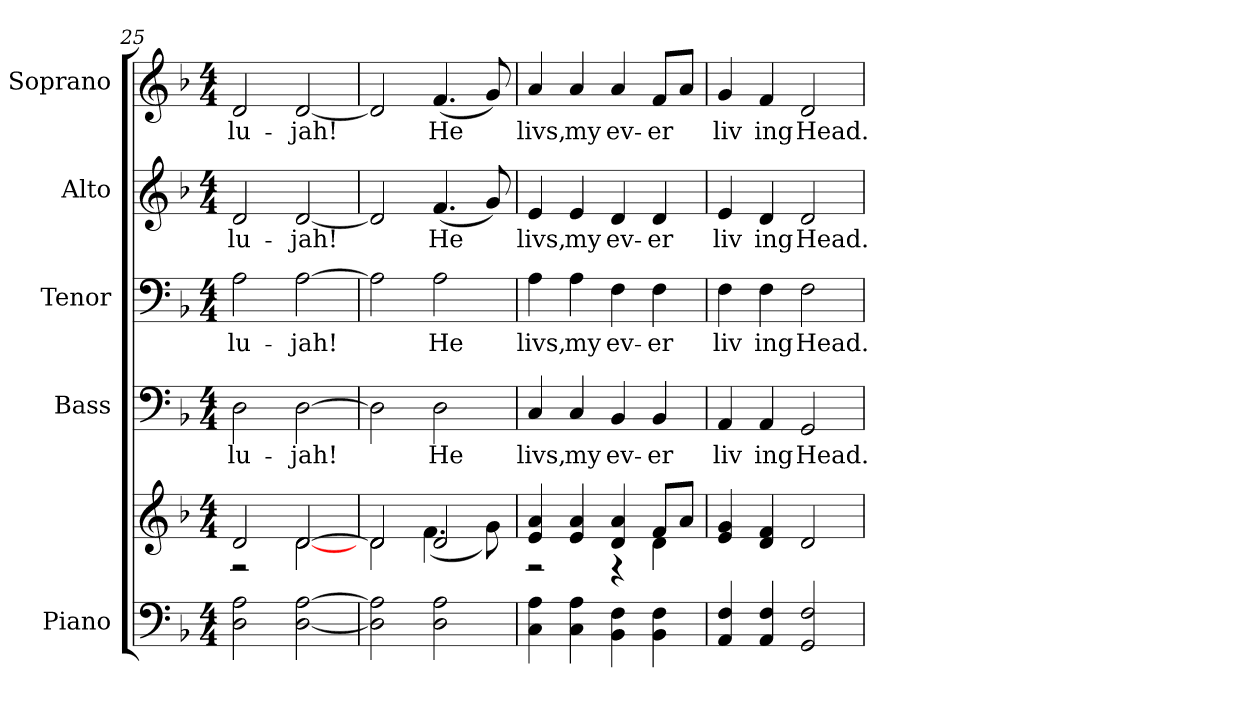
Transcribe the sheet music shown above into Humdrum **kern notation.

**kern	**kern	**kern	**text	**kern	**text	**kern	**text	**kern	**text
*part5	*part5	*part4	*part4	*part3	*part3	*part2	*part2	*part1	*part1
*staff6	*staff5	*staff4	*staff4	*staff3	*staff3	*staff2	*staff2	*staff1	*staff1
*I"Piano	*	*I"Bass	*	*I"Tenor	*	*I"Alto	*	*I"Soprano	*
*I'Pno.	*	*I'B.	*	*I'T.	*	*I'A.	*	*I'S.	*
*clefF4	*clefG2	*clefF4	*	*clefF4	*	*clefG2	*	*clefG2	*
*k[b-]	*k[b-]	*k[b-]	*	*k[b-]	*	*k[b-]	*	*k[b-]	*
*d:	*d:	*d:	*	*d:	*	*d:	*	*d:	*
*M4/4	*M4/4	*M4/4	*	*M4/4	*	*M4/4	*	*M4/4	*
=25	=25	=25	=25	=25	=25	=25	=25	=25	=25
*	*^	*	*	*	*	*	*	*	*
!	!	!	!	!LO:LY:b:color=#000000	!	!	!	!	!	!
!	!	!	!	!	!	!LO:LY:b:color=#000000	!	!	!	!
!	!	!	!	!	!	!	!	!LO:LY:b:color=#000000	!	!
!	!	!	!	!	!	!	!	!	!	!LO:LY:b:color=#000000
2Di\ 2Ai	2di/	2r	2Di\	lu-	2Ai\	lu-	2di/	lu-	2di/	lu-
!	!	!	!	!LO:LY:b:color=#000000	!	!	!	!	!	!
!	!	!	!	!	!	!LO:LY:b:color=#000000	!	!	!	!
!	!	!	!	!	!	!	!	!LO:LY:b:color=#000000	!	!
!	!	!	!	!	!	!	!	!	!	!LO:LY:b:color=#000000
[<2Di\ [>2Ai	[>2di/	[<2di\	[>2Di\	-jah!	[>2Ai\	-jah!	[<2di/	-jah!	[<2di/	-jah!
!!LO:PB:g=z
=26	=26	=26	=26	=26	=26	=26	=26	=26	=26	=26
2Di\] 2Ai]	2di/]	2di\	2Di\]	.	2Ai\]	.	2di/]	.	2di/]	.
!	!	!	!	!LO:LY:b:color=#000000	!	!	!	!	!	!
!	!	!	!	!	!	!LO:LY:b:color=#000000	!	!	!	!
!	!	!	!	!	!	!	!	!LO:LY:b:color=#000000	!	!
!	!	!	!	!	!	!	!	!	!	!LO:LY:b:color=#000000
2Di\ 2Ai	2di/	(4.fi\	2Di\	He	2Ai\	He	(4.fi/	He	(4.fi/	He
.	.	8gi\)	.	.	.	.	8gi/)	.	8gi/)	.
=27	=27	=27	=27	=27	=27	=27	=27	=27	=27	=27
!	!	!	!	!LO:LY:b:color=#000000	!	!	!	!	!	!
!	!	!	!	!	!	!LO:LY:b:color=#000000	!	!	!	!
!	!	!	!	!	!	!	!	!LO:LY:b:color=#000000	!	!
!	!	!	!	!	!	!	!	!	!	!LO:LY:b:color=#000000
4Ci\ 4Ai	4ei/ 4ai	2r	4Ci/	livs,	4Ai\	livs,	4ei/	livs,	4ai/	livs,
!	!	!	!	!LO:LY:b:color=#000000	!	!	!	!	!	!
!	!	!	!	!	!	!LO:LY:b:color=#000000	!	!	!	!
!	!	!	!	!	!	!	!	!LO:LY:b:color=#000000	!	!
!	!	!	!	!	!	!	!	!	!	!LO:LY:b:color=#000000
4Ci\ 4Ai	4ei/ 4ai	.	4Ci/	my	4Ai\	my	4ei/	my	4ai/	my
!	!	!	!	!LO:LY:b:color=#000000	!	!	!	!	!	!
!	!	!	!	!	!	!LO:LY:b:color=#000000	!	!	!	!
!	!	!	!	!	!	!	!	!LO:LY:b:color=#000000	!	!
!	!	!	!	!	!	!	!	!	!	!LO:LY:b:color=#000000
4BB-i\ 4Fi	4di/ 4ai	4r	4BB-i/	ev-	4Fi\	ev-	4di/	ev-	4ai/	ev-
!	!	!	!	!LO:LY:b:color=#000000	!	!	!	!	!	!
!	!	!	!	!	!	!LO:LY:b:color=#000000	!	!	!	!
!	!	!	!	!	!	!	!	!LO:LY:b:color=#000000	!	!
!	!	!	!	!	!	!	!	!	!	!LO:LY:b:color=#000000
4BB-i\ 4Fi	8fi/L	4di\	4BB-i/	-er	4Fi\	-er	4di/	-er	8fi/L	-er
.	8ai/J	.	.	.	.	.	.	.	8ai/J	.
*	*v	*v	*	*	*	*	*	*	*	*
=28	=28	=28	=28	=28	=28	=28	=28	=28	=28
!	!	!	!LO:LY:b:color=#000000	!	!	!	!	!	!
!	!	!	!	!	!LO:LY:b:color=#000000	!	!	!	!
!	!	!	!	!	!	!	!LO:LY:b:color=#000000	!	!
!	!	!	!	!	!	!	!	!	!LO:LY:b:color=#000000
4AAi/ 4Fi	4ei/ 4gi	4AAi/	liv	4Fi\	liv	4ei/	liv	4gi/	liv
!	!	!	!LO:LY:b:color=#000000	!	!	!	!	!	!
!	!	!	!	!	!LO:LY:b:color=#000000	!	!	!	!
!	!	!	!	!	!	!	!LO:LY:b:color=#000000	!	!
!	!	!	!	!	!	!	!	!	!LO:LY:b:color=#000000
4AAi/ 4Fi	4di/ 4fi	4AAi/	ing	4Fi\	ing	4di/	ing	4fi/	ing
!	!	!	!LO:LY:b:color=#000000	!	!	!	!	!	!
!	!	!	!	!	!LO:LY:b:color=#000000	!	!	!	!
!	!	!	!	!	!	!	!LO:LY:b:color=#000000	!	!
!	!	!	!	!	!	!	!	!	!LO:LY:b:color=#000000
2GGi/ 2Fi	2di/	2GGi/	Head.	2Fi\	Head.	2di/	Head.	2di/	Head.
=	=	=	=	=	=	=	=	=	=
*-	*-	*-	*-	*-	*-	*-	*-	*-	*-
